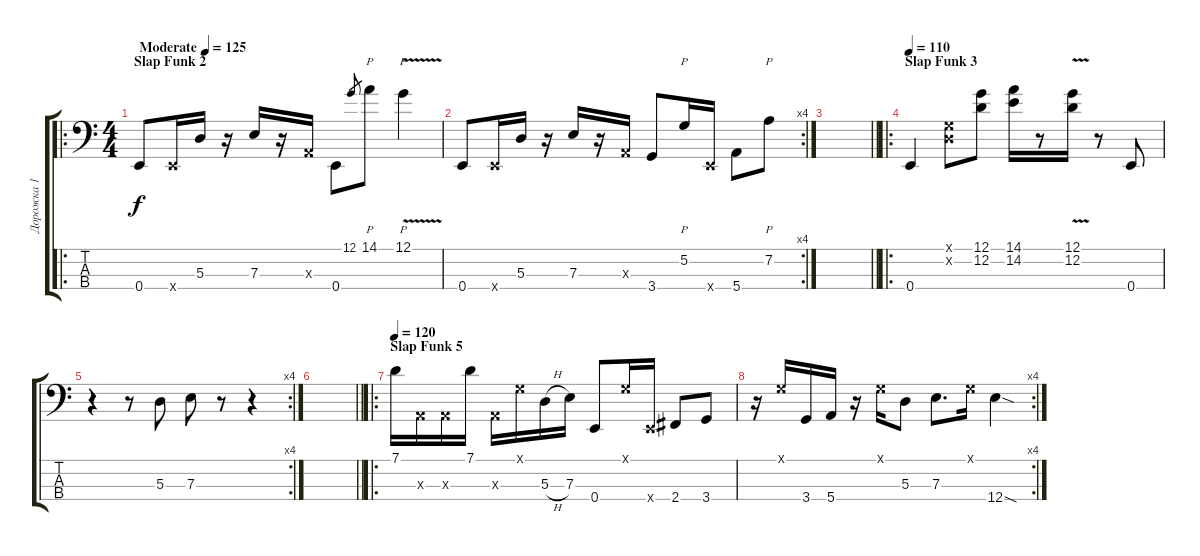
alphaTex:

\track ("Дорожка 1" "Дорожка 1") {instrument slapbass2}
\staff {score tabs}
\tuning (G2 D2 A1 E1) {hide}
\ro
\ts (4 4)
\section ("" "Slap Funk 2")
\tempo (125 "Moderate")
\clef f4
\ks c
0.4.8{dy f instrument slapbass2} 0.4{x}.16 5.3.16 r.16 7.3.16 r.16 0.3{x}.16 0.4.8 12.1.8{gr} 14.1.8{p} 12.1{v}.4{p} |
\rc 4
0.4.8 0.4{x}.16 5.3.16 r.16 7.3.16 r.16 0.3{x}.16 3.4.8 5.2.16{p} 0.4{x}.16 5.4.8 7.2.8{p} |
\barLineRight lightlight
|
\ro
\section ("" "Slap Funk 3")
\tempo 110
0.4.4 (0.1{x} 0.2{x}).8 (12.1 12.2).8 (14.1 14.2).16 r.8 (12.1{v} 12.2{v}).16 r.8 0.4.8 |
\rc 4
r.4 r.8 5.3.8 7.3.8 r.8 r.4 |
\barLineRight lightlight
|
\ro
\section ("" "Slap Funk 5")
\tempo 120
7.1.16 0.3{x}.16 0.3{x}.16 7.1.16 0.3{x}.16 0.1{x}.16 5.3{h}.16 7.3.16 0.4.8 0.1{x}.16 0.4{x}.16 2.4.8 3.4.8 |
\rc 4
r.16 0.1{x}.16 3.4.16 5.4.16 r.16 0.1{x}.16 5.3.8 7.3.8{d} 0.1{x}.16 12.4{sod}.4
